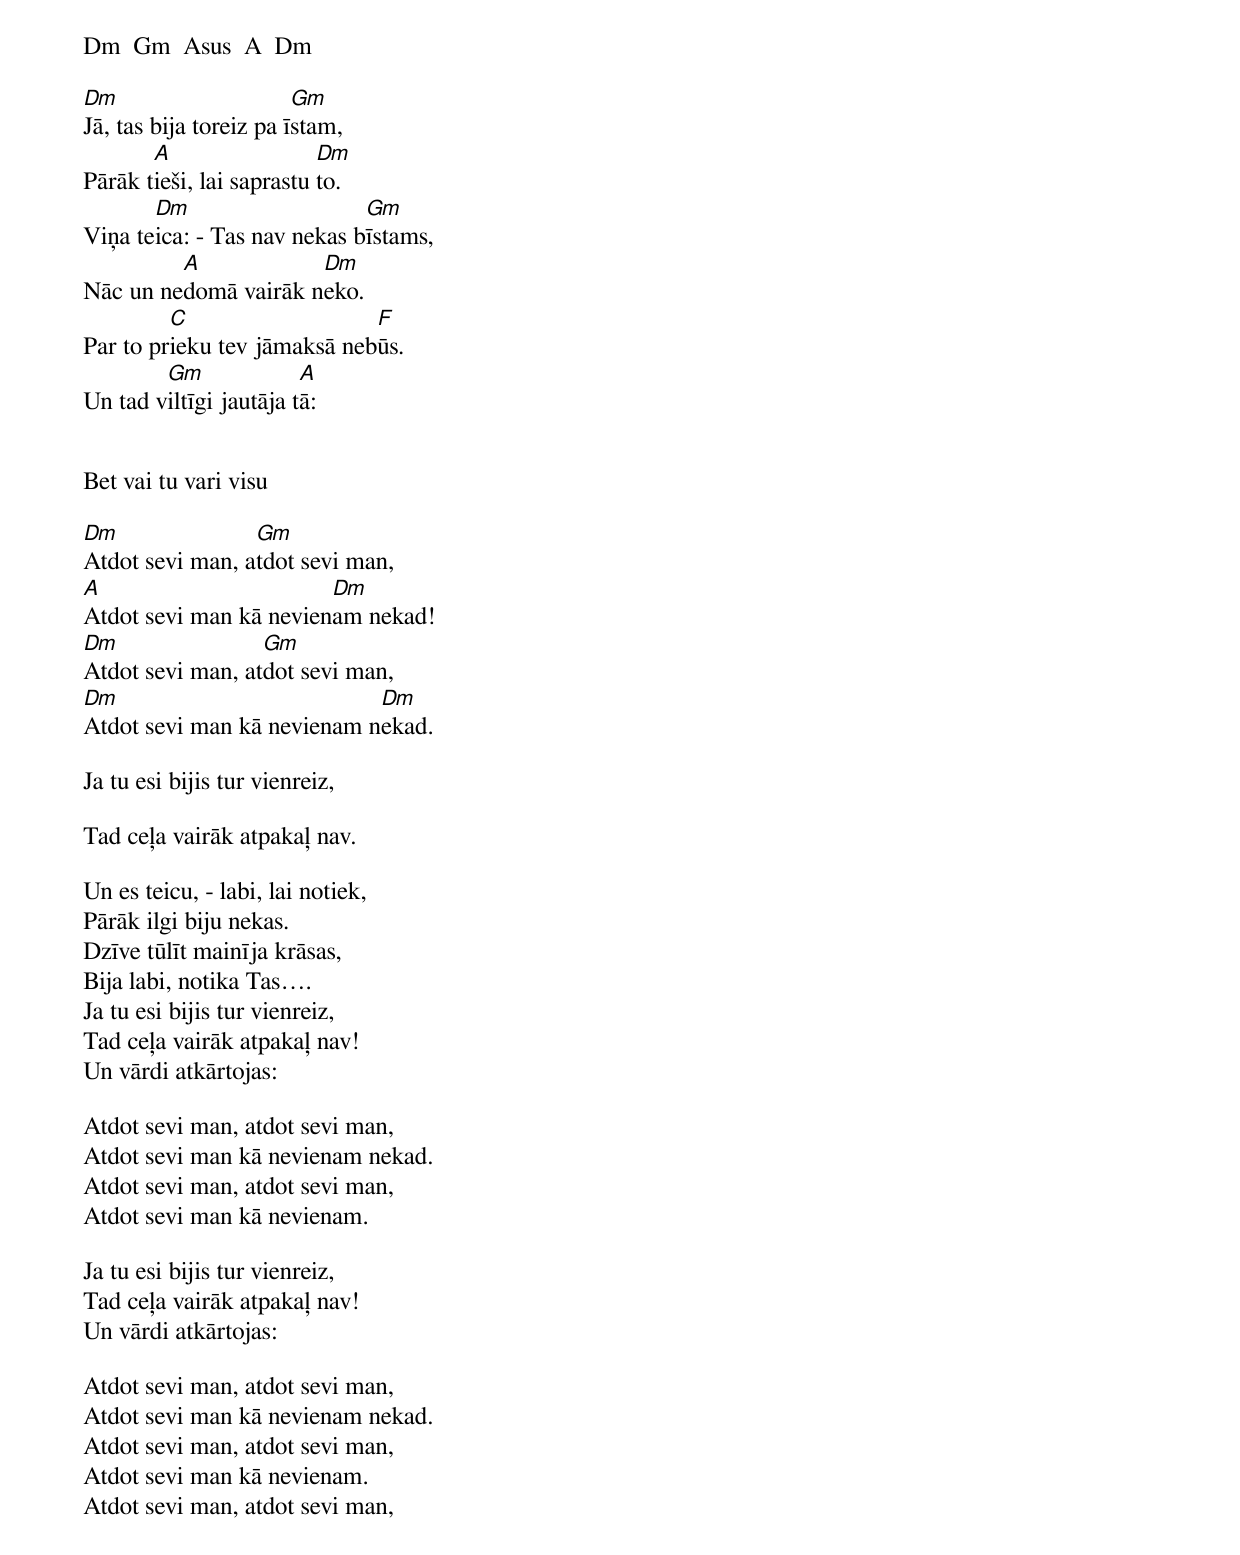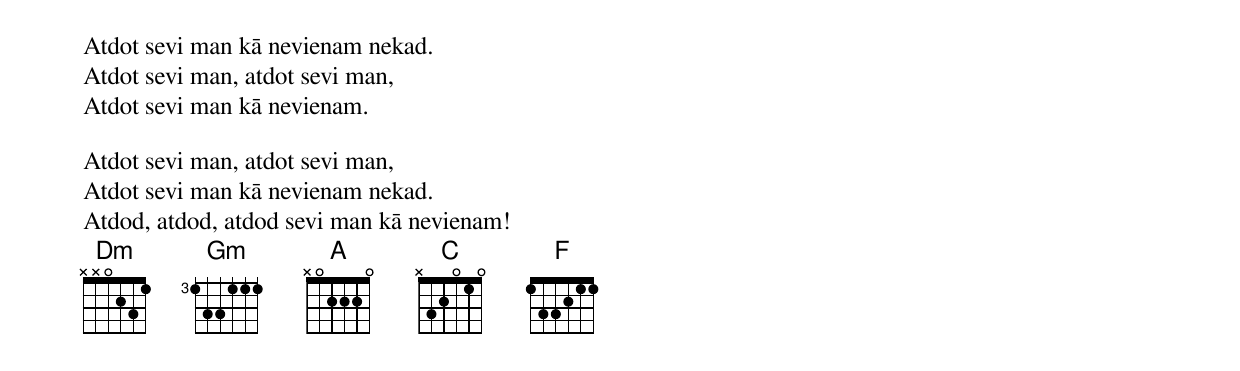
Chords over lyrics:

Dm  Gm  Asus  A  Dm

Dm                      Gm
Jā, tas bija toreiz pa īstam,
       A                  Dm
Pārāk tieši, lai saprastu to.
       Dm                    Gm
Viņa teica: - Tas nav nekas bīstams,
         A            Dm
Nāc un nedomā vairāk neko.
         C                   F
Par to prieku tev jāmaksā nebūs.
        Gm              A
Un tad viltīgi jautāja tā:


Bet vai tu vari visu

Dm               Gm
Atdot sevi man, atdot sevi man,
A                       Dm
Atdot sevi man kā nevienam nekad!
Dm                Gm
Atdot sevi man, atdot sevi man,
Dm                          Dm
Atdot sevi man kā nevienam nekad.

Ja tu esi bijis tur vienreiz,

Tad ceļa vairāk atpakaļ nav.

Un es teicu, - labi, lai notiek,
Pārāk ilgi biju nekas.
Dzīve tūlīt mainīja krāsas,
Bija labi, notika Tas….
Ja tu esi bijis tur vienreiz,
Tad ceļa vairāk atpakaļ nav!
Un vārdi atkārtojas:

Atdot sevi man, atdot sevi man,
Atdot sevi man kā nevienam nekad.
Atdot sevi man, atdot sevi man,
Atdot sevi man kā nevienam.

Ja tu esi bijis tur vienreiz,
Tad ceļa vairāk atpakaļ nav!
Un vārdi atkārtojas:

Atdot sevi man, atdot sevi man,
Atdot sevi man kā nevienam nekad.
Atdot sevi man, atdot sevi man,
Atdot sevi man kā nevienam.
Atdot sevi man, atdot sevi man,
Atdot sevi man kā nevienam nekad.
Atdot sevi man, atdot sevi man,
Atdot sevi man kā nevienam.

Atdot sevi man, atdot sevi man,
Atdot sevi man kā nevienam nekad.
Atdod, atdod, atdod sevi man kā nevienam!
